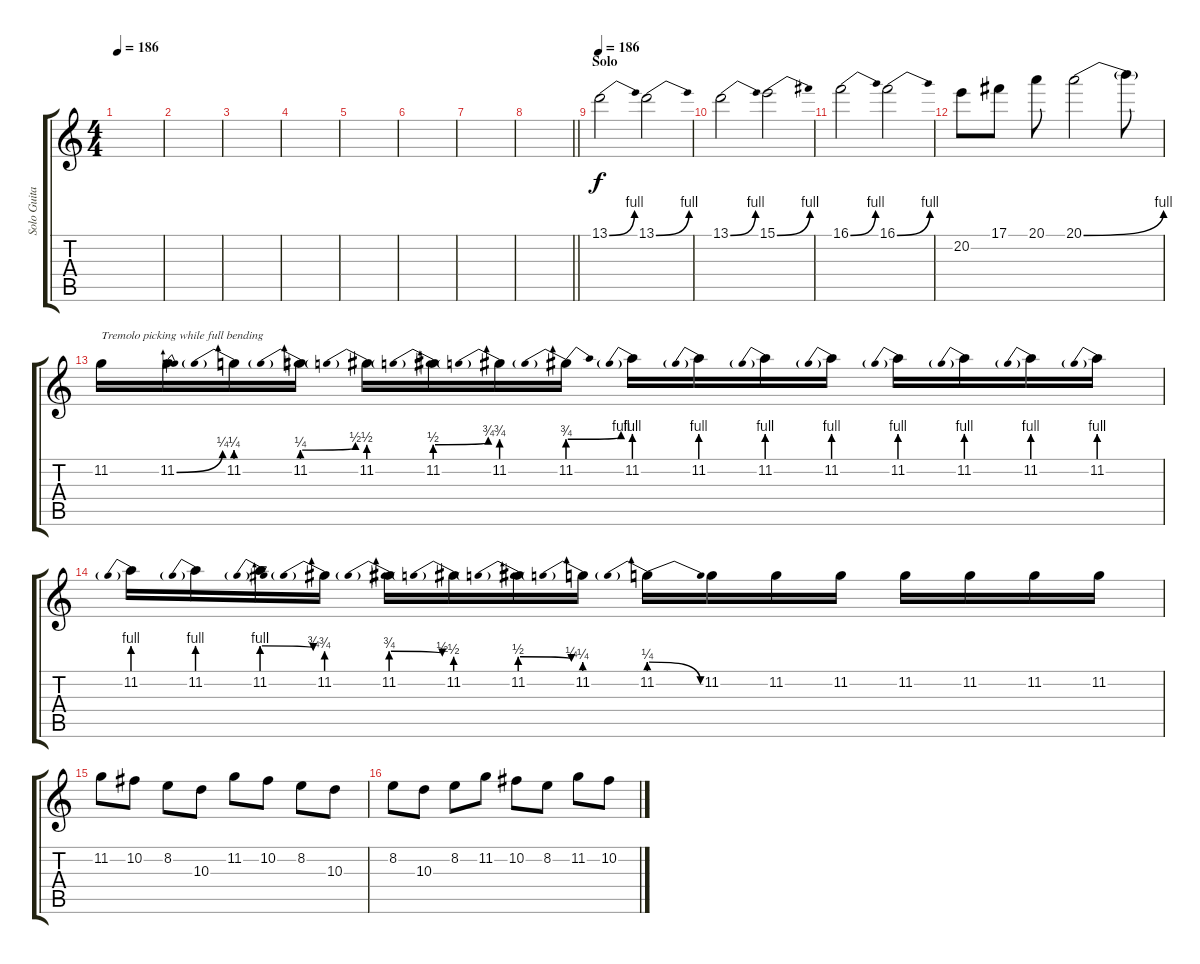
\track ("Solo Guitar 2" "Solo Guita") {mute instrument distortionguitar}
\staff {score tabs}
\tuning (Db4 Ab3 E3 B2 Gb2 B1) {hide}
\ts (4 4)
\tempo 186
\clef g2
\ks c
|
|
|
|
|
|
|
\barLineRight lightlight
|
\section ("" "Solo")
\tempo 186
13.1{be (bend 0 0 60 4)}.2 13.1{be (bend 0 0 60 4)}.2 |
13.1{be (bend 0 0 60 4)}.2 15.1{be (bend 0 0 60 4)}.2 |
16.1{be (bend 0 0 60 4)}.2 16.1{be (bend 0 0 60 4)}.2 |
20.2.8 17.1.8 20.1.8 20.1{be (bend 0 0 60 4)}.2 20.1{t}.8 |
11.2.16{txt "Tremolo picking while full bending"} 11.2{be (bend 0 0 60 1)}.16 11.2{be (prebend 0 1 60 1)}.16 11.2{be (prebendbend 0 1 60 2)}.16 11.2{be (prebend 0 2 60 2)}.16 11.2{be (prebendbend 0 2 60 3)}.16 11.2{be (prebend 0 3 60 3)}.16 11.2{be (prebendbend 0 3 60 4)}.16 11.2{be (prebend 0 4 60 4)}.16 11.2{be (prebend 0 4 60 4)}.16 11.2{be (prebend 0 4 60 4)}.16 11.2{be (prebend 0 4 60 4)}.16 11.2{be (prebend 0 4 60 4)}.16 11.2{be (prebend 0 4 60 4)}.16 11.2{be (prebend 0 4 60 4)}.16 11.2{be (prebend 0 4 60 4)}.16 |
11.2{be (prebend 0 4 60 4)}.16 11.2{be (prebend 0 4 60 4)}.16 11.2{be (prebendrelease 0 4 60 3)}.16 11.2{be (prebend 0 3 60 3)}.16 11.2{be (prebendrelease 0 3 60 2)}.16 11.2{be (prebend 0 2 60 2)}.16 11.2{be (prebendrelease 0 2 60 1)}.16 11.2{be (prebend 0 1 60 1)}.16 11.2{be (prebendrelease 0 1 60 0)}.16 11.2.16 11.2.16 11.2.16 11.2.16 11.2.16 11.2.16 11.2.16 |
11.2.8 10.2.8 8.2.8 10.3.8 11.2.8 10.2.8 8.2.8 10.3.8 |
8.2.8 10.3.8 8.2.8 11.2.8 10.2.8 8.2.8 11.2.8 10.2.8
